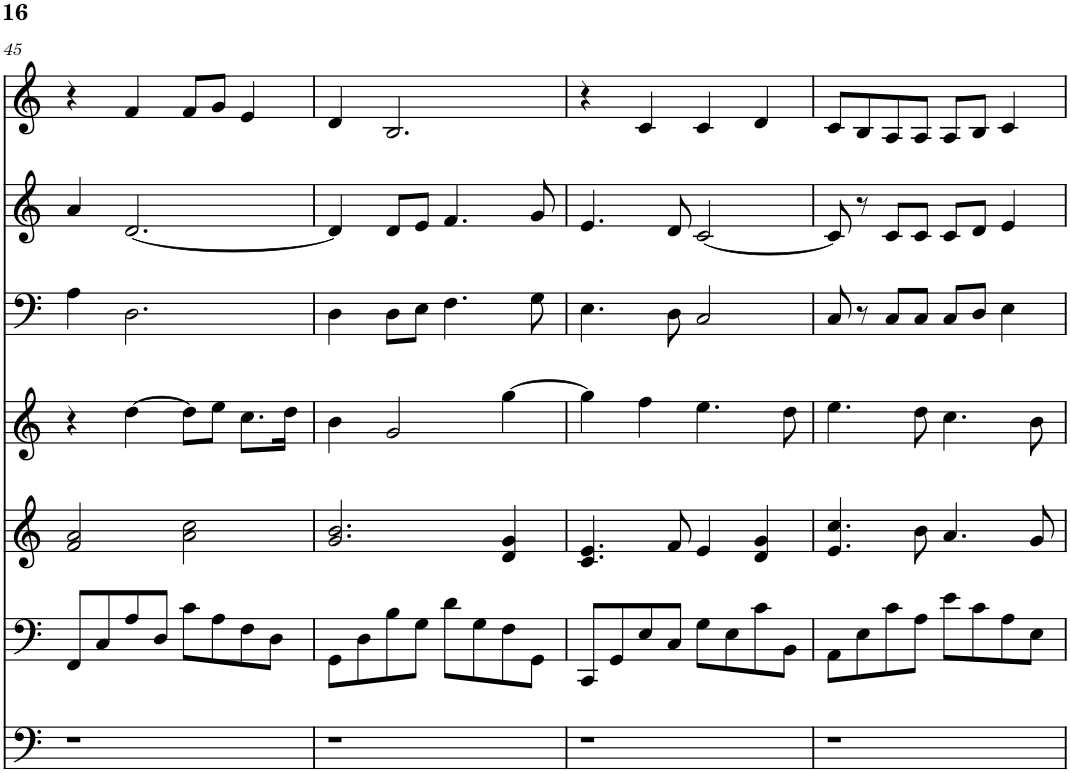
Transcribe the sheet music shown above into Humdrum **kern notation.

**kern	**kern	**kern	**kern	**kern	**kern	**kern
*part7	*part6	*part5	*part4	*part3	*part2	*part1
*staff7	*staff6	*staff5	*staff4	*staff3	*staff2	*staff1
*I"Piano	*I"Piano	*I"Piano	*I"Piano	*I"Piano	*I"Piano	*I"Piano
*I'Pno	*I'Pno	*I'Pno	*I'Pno	*I'Pno	*I'Pno	*I'Pno
!!LO:PB:g=z
*clefF4	*clefF4	*clefG2	*clefG2	*clefF4	*clefG2	*clefG2
*k[]	*k[]	*k[]	*k[]	*k[]	*k[]	*k[]
*	*	*	*M4/4	*M4/4	*M4/4	*M4/4
*	*	*	*met(c)	*met(c)	*met(c)	*met(c)
=45	=45	=45	=45	=45	=45	=45
1r	8FF/L	2f/ 2a/	4r	4A\	4a/	4r
.	8C/	.	.	.	.	.
.	8A/	.	[4dd\	2.D\	[2.d/	4f/
.	8D/J	.	.	.	.	.
.	8c\L	2a\ 2cc\	8dd\L]	.	.	8f/L
.	8A\	.	8ee\J	.	.	8g/J
.	8F\	.	8.cc\L	.	.	4e/
.	8D\J	.	.	.	.	.
.	.	.	16dd\Jk	.	.	.
=46	=46	=46	=46	=46	=46	=46
1r	8GG\L	2.g/ 2.b/	4b\	4D\	4d/]	4d/
.	8D\	.	.	.	.	.
.	8B\	.	2g/	8D\L	8d/L	2.B/
.	8G\J	.	.	8E\J	8e/J	.
.	8d\L	.	.	4.F\	4.f/	.
.	8G\	.	.	.	.	.
.	8F\	4d/ 4g/	[4gg\	.	.	.
.	8GG\J	.	.	8G\	8g/	.
=47	=47	=47	=47	=47	=47	=47
1r	8CC/L	4.c/ 4.e/	4gg\]	4.E\	4.e/	4r
.	8GG/	.	.	.	.	.
.	8E/	.	4ff\	.	.	4c/
.	8C/J	8f/	.	8D\	8d/	.
.	8G\L	4e/	4.ee\	2C/	[2c/	4c/
.	8E\	.	.	.	.	.
.	8c\	4d/ 4g/	.	.	.	4d/
.	8BB\J	.	8dd\	.	.	.
=48	=48	=48	=48	=48	=48	=48
1r	8AA\L	4.e/ 4.cc/	4.ee\	8C/	8c/]	8c/L
.	8E\	.	.	8r	8r	8B/
.	8c\	.	.	8C/L	8c/L	8A/
.	8A\J	8b\	8dd\	8C/J	8c/J	8A/J
.	8e\L	4.a/	4.cc\	8C/L	8c/L	8A/L
.	8c\	.	.	8D/J	8d/J	8B/J
.	8A\	.	.	4E\	4e/	4c/
.	8E\J	8g/	8b\	.	.	.
=	=	=	=	=	=	=
*-	*-	*-	*-	*-	*-	*-
